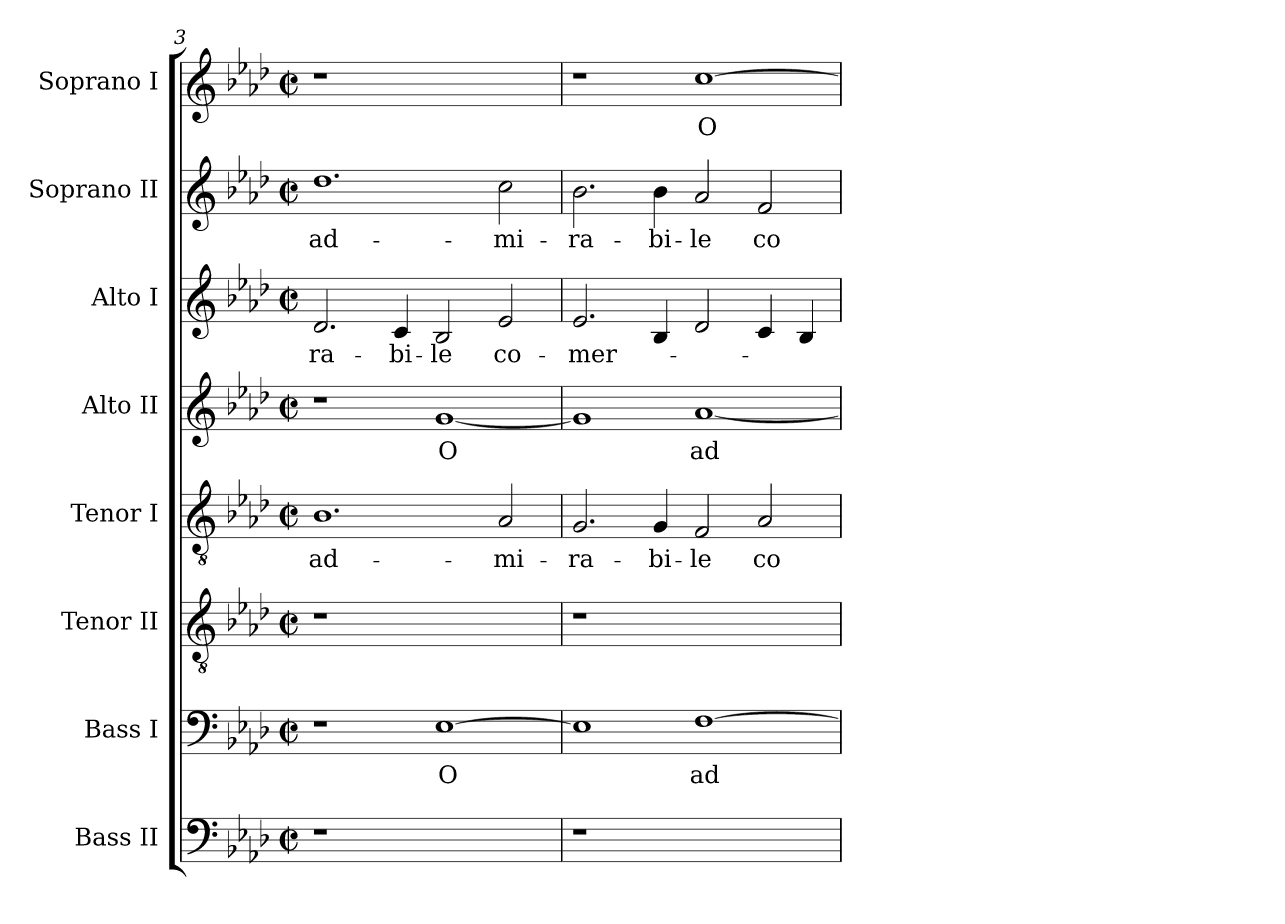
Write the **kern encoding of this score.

**kern	**kern	**text	**kern	**kern	**text	**kern	**text	**kern	**text	**kern	**text	**kern	**text
*part8	*part7	*part7	*part6	*part5	*part5	*part4	*part4	*part3	*part3	*part2	*part2	*part1	*part1
*staff8	*staff7	*staff7	*staff6	*staff5	*staff5	*staff4	*staff4	*staff3	*staff3	*staff2	*staff2	*staff1	*staff1
*I"Bass II	*I"Bass I	*	*I"Tenor II	*I"Tenor I	*	*I"Alto II	*	*I"Alto I	*	*I"Soprano II	*	*I"Soprano I	*
*	*	*	*	*I'T	*	*	*	*I'A	*	*	*	*	*
*clefF4	*clefF4	*	*clefGv2	*clefGv2	*	*clefG2	*	*clefG2	*	*clefG2	*	*clefG2	*
*k[b-e-a-d-]	*k[b-e-a-d-]	*	*k[b-e-a-d-]	*k[b-e-a-d-]	*	*k[b-e-a-d-]	*	*k[b-e-a-d-]	*	*k[b-e-a-d-]	*	*k[b-e-a-d-]	*
*A-:	*A-:	*	*A-:	*A-:	*	*A-:	*	*A-:	*	*A-:	*	*A-:	*
*M2/2	*M2/2	*	*M2/2	*M2/2	*	*M2/2	*	*M2/2	*	*M2/2	*	*M2/2	*
*met(c|)	*met(c|)	*	*met(c|)	*met(c|)	*	*met(c|)	*	*met(c|)	*	*met(c|)	*	*met(c|)	*
=3	=3	=3	=3	=3	=3	=3	=3	=3	=3	=3	=3	=3	=3
!LO:N:vis=1	!	!	!LO:N:vis=1	!	!	!	!	!	!	!	!	!	!
!	!	!	!	!	!LO:LY:b:color=#000000	!	!	!	!	!	!	!	!
!	!	!	!	!	!	!	!	!	!LO:LY:b:color=#000000	!	!	!	!
!	!	!	!	!	!	!	!	!	!	!	!LO:LY:b:color=#000000	!LO:N:vis=1	!
1r	1r	.	1r	1.B-i	ad-	1r	.	2.d-i/	-ra-	1.dd-i	ad-	1r	.
!	!	!	!	!	!	!	!	!	!LO:LY:b:color=#000000	!	!	!	!
.	.	.	.	.	.	.	.	4ci/	-bi-	.	.	.	.
!	!	!LO:LY:b:color=#000000	!	!	!	!	!	!	!	!	!	!	!
!	!	!	!	!	!	!	!LO:LY:b:color=#000000	!	!	!	!	!	!
!	!	!	!	!	!	!	!	!	!LO:LY:b:color=#000000	!	!	!	!
1ryy	[>1E-i	O	1ryy	.	.	[<1gi	O	2B-i/	-le	.	.	1ryy	.
!	!	!	!	!	!LO:LY:b:color=#000000	!	!	!	!	!	!	!	!
!	!	!	!	!	!	!	!	!	!LO:LY:b:color=#000000	!	!	!	!
!	!	!	!	!	!	!	!	!	!	!	!LO:LY:b:color=#000000	!	!
.	.	.	.	2A-i/	-mi-	.	.	2e-i/	co-	2cci\	-mi-	.	.
=4	=4	=4	=4	=4	=4	=4	=4	=4	=4	=4	=4	=4	=4
!LO:N:vis=1	!	!	!LO:N:vis=1	!	!	!	!	!	!	!	!	!	!
!	!	!	!	!	!LO:LY:b:color=#000000	!	!	!	!	!	!	!	!
!	!	!	!	!	!	!	!	!	!LO:LY:b:color=#000000	!	!	!	!
!	!	!	!	!	!	!	!	!	!	!	!LO:LY:b:color=#000000	!	!
1r	1E-i]	.	1r	2.Gi/	-ra-	1gi]	.	2.e-i/	-mer-	2.b-i\	-ra-	1r	.
!	!	!	!	!	!LO:LY:b:color=#000000	!	!	!	!	!	!	!	!
!	!	!	!	!	!	!	!	!	!	!	!LO:LY:b:color=#000000	!	!
.	.	.	.	4Gi/	-bi-	.	.	4B-i/	.	4b-i\	-bi-	.	.
!	!	!LO:LY:b:color=#000000	!	!	!	!	!	!	!	!	!	!	!
!	!	!	!	!	!LO:LY:b:color=#000000	!	!	!	!	!	!	!	!
!	!	!	!	!	!	!	!LO:LY:b:color=#000000	!	!	!	!	!	!
!	!	!	!	!	!	!	!	!	!	!	!LO:LY:b:color=#000000	!	!
!	!	!	!	!	!	!	!	!	!	!	!	!	!LO:LY:b:color=#000000
1ryy	[>1Fi	ad-	1ryy	2Fi/	-le	[<1a-i	ad-	2d-i/	.	2a-i/	-le	[>1cci	O
!	!	!	!	!	!LO:LY:b:color=#000000	!	!	!	!	!	!	!	!
!	!	!	!	!	!	!	!	!	!	!	!LO:LY:b:color=#000000	!	!
.	.	.	.	2A-i/	co-	.	.	4ci/	.	2fi/	co-	.	.
.	.	.	.	.	.	.	.	4B-i/	.	.	.	.	.
=	=	=	=	=	=	=	=	=	=	=	=	=	=
*-	*-	*-	*-	*-	*-	*-	*-	*-	*-	*-	*-	*-	*-
